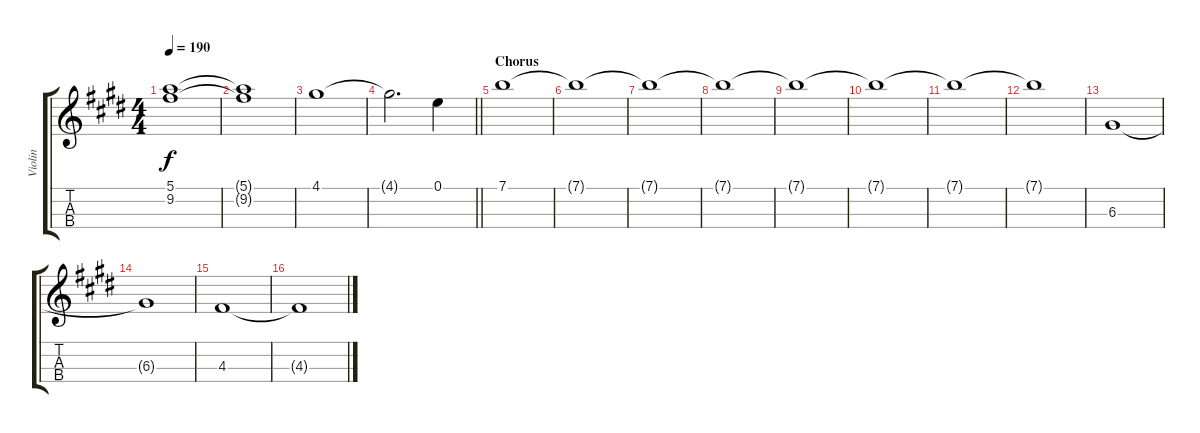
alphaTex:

\track ("Violin" "Violin") {instrument violin}
\staff {score tabs}
\tuning (E5 A4 D4 G3) {hide}
\ts (4 4)
\tempo 190
\clef g2
\ks e
(5.1 9.2).1{dy f} |
(5.1{t} 9.2{t}).1 |
4.1.1 |
\barLineRight lightlight
4.1{t}.2{d} 0.1.4 |
\section ("" "Chorus")
7.1.1 |
7.1{t}.1 |
7.1{t}.1 |
7.1{t}.1 |
7.1{t}.1 |
7.1{t}.1 |
7.1{t}.1 |
7.1{t}.1 |
6.3.1 |
6.3{t}.1 |
4.3.1 |
4.3{t}.1
